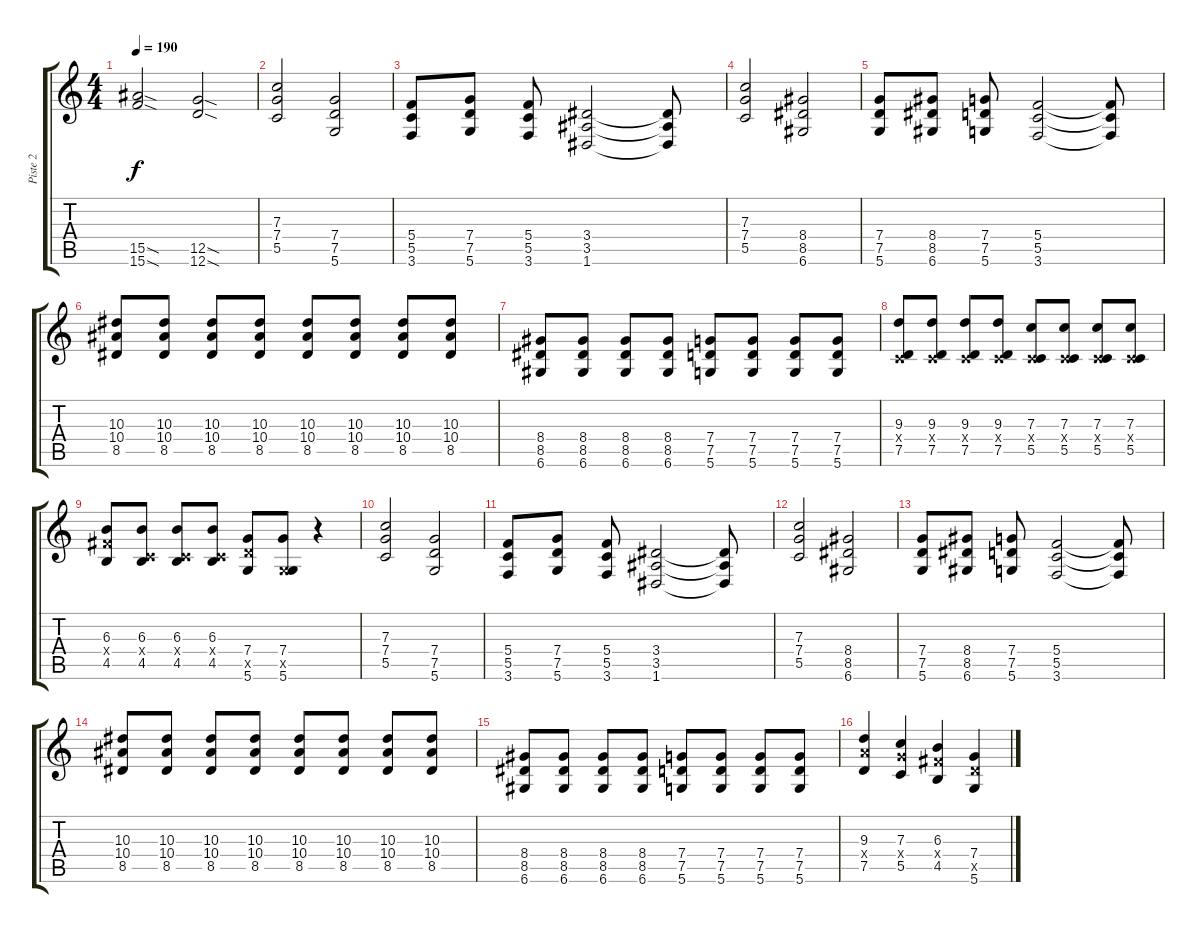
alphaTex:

\track ("Piste 2" "Piste 2") {instrument distortionguitar}
\staff {score tabs}
\tuning (D4 A3 F3 C3 G2 D2) {hide}
\ts (4 4)
\tempo 190
\clef g2
\ks c
(15.5{sod} 15.6{sod}).2{dy f} (12.5{sod} 12.6{sod}).2 |
(7.3 7.4 5.5).2 (7.4 7.5 5.6).2 |
(5.4 5.5 3.6).8 (7.4 7.5 5.6).8 (5.4 5.5 3.6).8 (3.4 3.5 1.6).2 (3.4{t} 3.5{t} 1.6{t}).8 |
(7.3 7.4 5.5).2 (8.4 8.5 6.6).2 |
(7.4 7.5 5.6).8 (8.4 8.5 6.6).8 (7.4 7.5 5.6).8 (5.4 5.5 3.6).2 (5.4{t} 5.5{t} 3.6{t}).8 |
(10.3 10.4 8.5).8 (10.3 10.4 8.5).8 (10.3 10.4 8.5).8 (10.3 10.4 8.5).8 (10.3 10.4 8.5).8 (10.3 10.4 8.5).8 (10.3 10.4 8.5).8 (10.3 10.4 8.5).8 |
(8.4 8.5 6.6).8 (8.4 8.5 6.6).8 (8.4 8.5 6.6).8 (8.4 8.5 6.6).8 (7.4 7.5 5.6).8 (7.4 7.5 5.6).8 (7.4 7.5 5.6).8 (7.4 7.5 5.6).8 |
(9.3 0.4{x} 7.5).8 (9.3 0.4{x} 7.5).8 (9.3 0.4{x} 7.5).8 (9.3 0.4{x} 7.5).8 (7.3 0.4{x} 5.5).8 (7.3 0.4{x} 5.5).8 (7.3 0.4{x} 5.5).8 (7.3 0.4{x} 5.5).8 |
(6.3 6.4{x} 4.5).8 (6.3 0.4{x} 4.5).8 (6.3 0.4{x} 4.5).8 (6.3 0.4{x} 4.5).8 (7.4 7.5{x} 5.6).8 (7.4 0.5{x} 5.6).8 r.4 |
(7.3 7.4 5.5).2 (7.4 7.5 5.6).2 |
(5.4 5.5 3.6).8 (7.4 7.5 5.6).8 (5.4 5.5 3.6).8 (3.4 3.5 1.6).2 (3.4{t} 3.5{t} 1.6{t}).8 |
(7.3 7.4 5.5).2 (8.4 8.5 6.6).2 |
(7.4 7.5 5.6).8 (8.4 8.5 6.6).8 (7.4 7.5 5.6).8 (5.4 5.5 3.6).2 (5.4{t} 5.5{t} 3.6{t}).8 |
(10.3 10.4 8.5).8 (10.3 10.4 8.5).8 (10.3 10.4 8.5).8 (10.3 10.4 8.5).8 (10.3 10.4 8.5).8 (10.3 10.4 8.5).8 (10.3 10.4 8.5).8 (10.3 10.4 8.5).8 |
(8.4 8.5 6.6).8 (8.4 8.5 6.6).8 (8.4 8.5 6.6).8 (8.4 8.5 6.6).8 (7.4 7.5 5.6).8 (7.4 7.5 5.6).8 (7.4 7.5 5.6).8 (7.4 7.5 5.6).8 |
(9.3 9.4{x} 7.5).4 (7.3 7.4{x} 5.5).4 (6.3 6.4{x} 4.5).4 (7.4 7.5{x} 5.6).4
